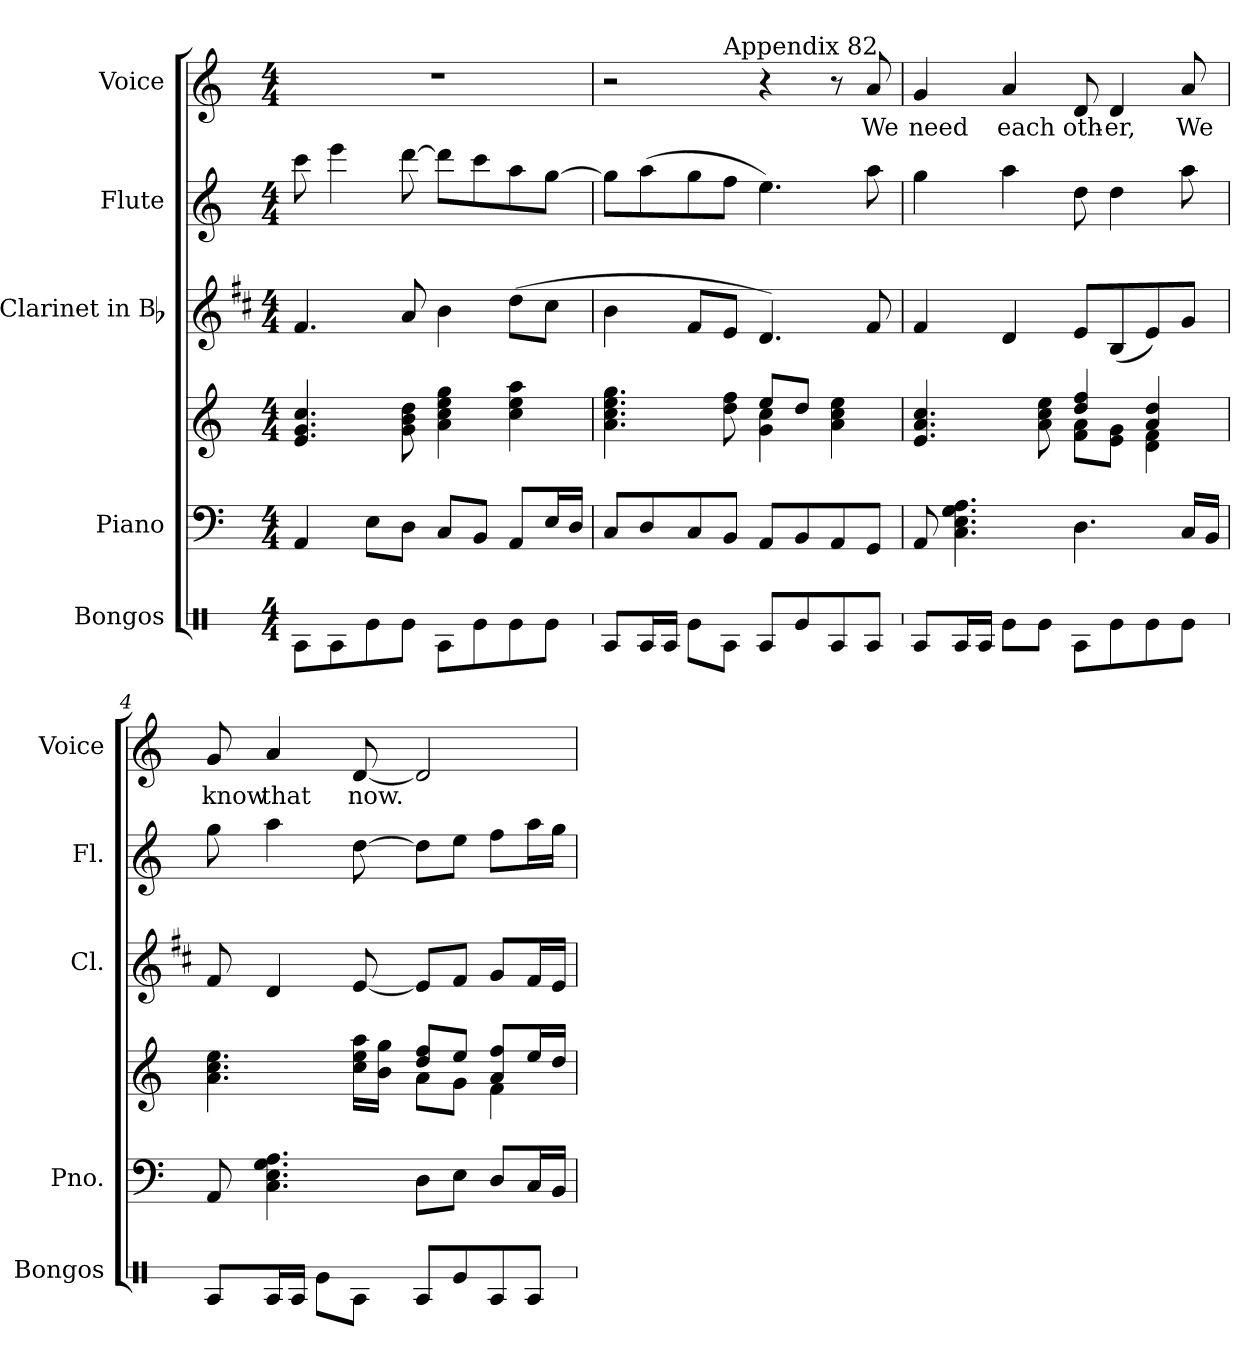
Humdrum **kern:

**kern	**kern	**kern	**kern	**kern	**kern	**text
*part5	*part4	*part4	*part3	*part2	*part1	*part1
*staff6	*staff5	*staff4	*staff3	*staff2	*staff1	*staff1
*I"Bongos	*I"Piano	*	*I"Clarinet in Bb	*I"Flute	*I"Voice	*
*I'Bongos	*I'Pno.	*	*I'Cl.	*I'Fl.	*I'Voice	*
!!LO:PB:g=z
*stria2	*	*	*	*	*	*
*clefX	*clefF4	*clefG2	*clefG2	*clefG2	*clefG2	*
*	*	*	*ITrd1c2	*	*	*
*k[]	*k[]	*k[]	*k[]	*k[]	*k[]	*
*C:	*C:	*C:	*C:	*C:	*C:	*
*M4/4	*M4/4	*M4/4	*M4/4	*M4/4	*M4/4	*
*MM120	*MM120	*MM120	*MM120	*MM120	*MM120	*
=1	=1	=1	=1	=1	=1	=1
8RAi\L	4AAi/	4.ei/ 4.gi 4.cci	4.ei/	8ccci\	1r	.
8RAi\	.	.	.	4eeei\	.	.
8Rei\	8Ei\L	.	.	.	.	.
8Rei\J	8Di\J	8gi\ 8bi 8ddi	8gi/	[8dddi\	.	.
8RAi\L	8Ci/L	4ai\ 4cci 4eei 4ggi	4ai\	8dddi\L]	.	.
8Rei\	8BBi/J	.	.	8ccci\	.	.
8Rei\	8AAi/L	4cci\ 4eei 4aai	(8cci\L	8aai\	.	.
8Rei\J	16Ei/L	.	8bi\J	[8ggi\J	.	.
.	16Di/JJ	.	.	.	.	.
=2	=2	=2	=2	=2	=2	=2
*	*	*^	*	*	*^	*
8RAi/L	8Ci/L	4.ai\ 4.cci 4.eei 4.ggi	2ryy	4ai\	8ggi\L]	2r	4.ryy	.
16RAi/L	8Di/	.	.	.	(8aai\	.	.	.
16RAi/JJ	.	.	.	.	.	.	.	.
8Rei\L	8Ci/	.	.	8ei/L	8ggi\	.	.	.
!	!	!	!	!	!	!	!LO:TX:a:t=Appendix 82	!
8RAi\J	8BBi/J	8ddi\ 8ffi	.	8di/J	8ffi\J	.	2ryy	.
8RAi/L	8AAi/L	8eei/L	4gi\ 4cci	4.ci/)	4.eei\)	4r	.	.
8Rei/	8BBi/	8ddi/J	.	.	.	.	.	.
8RAi/	8AAi/	4ai\ 4cci 4eei	4ryy	.	.	8r	.	.
!	!	!	!	!	!	!	!	!LO:LY:b:color=#000000
8RAi/J	8GGi/J	.	.	8ei/	8aai\	8ai/	8ryy	We
*	*	*	*	*	*	*v	*v	*
=3	=3	=3	=3	=3	=3	=3	=3
*	*	*	*	*	*	*^	*
!	!	!	!	!	!	!	!	!LO:LY:b:color=#000000
*	*	*	*	*	*	*v	*v	*
8RAi/L	8AAi/	4.ei/ 4.ai 4.cci	2ryy	4ei/	4ggi\	4gi/	need
16RAi/L	4.Ci\ 4.Ei 4.Gi 4.Ai	.	.	.	.	.	.
16RAi/JJ	.	.	.	.	.	.	.
!	!	!	!	!	!	!	!LO:LY:b:color=#000000
8Rei\L	.	.	.	4ci/	4aai\	4ai/	each
8Rei\J	.	8ai\ 8cci 8eei	.	.	.	.	.
!	!	!	!	!	!	!	!LO:LY:b:color=#000000
8RAi\L	4.Di\	4ddi/ 4ffi	8fi\ 8aiL	8di/L	8ddi\	8di/	oth-
!	!	!	!	!	!	!	!LO:LY:b:color=#000000
8Rei\	.	.	8ei\ 8giJ	(8Ai/	4ddi\	4di/	-er,
8Rei\	.	4ai/ 4ddi	4di\ 4fi	8di/)	.	.	.
!	!	!	!	!	!	!	!LO:LY:b:color=#000000
8Rei\J	16Ci/LL	.	.	8fi/J	8aai\	8ai/	We
.	16BBi/JJ	.	.	.	.	.	.
=4	=4	=4	=4	=4	=4	=4	=4
!	!	!	!	!	!	!	!LO:LY:b:color=#000000
8RAi/L	8AAi/	4.ai\ 4.cci 4.eei	2ryy	8ei/	8ggi\	8gi/	know
!	!	!	!	!	!	!	!LO:LY:b:color=#000000
16RAi/L	4.Ci\ 4.Ei 4.Gi 4.Ai	.	.	4ci/	4aai\	4ai/	that
16RAi/JJ	.	.	.	.	.	.	.
8Rei\L	.	.	.	.	.	.	.
!	!	!	!	!	!	!	!LO:LY:b:color=#000000
8RAi\J	.	16cci\ 16eei 16aaiLL	.	[8di/	[8ddi\	[8di/	now.
.	.	16bi\ 16ggiJJ	.	.	.	.	.
8RAi/L	8Di\L	8ddi/ 8ffiL	8ai\L	8di/L]	8ddi\L]	2di/]	.
8Rei/	8Ei\J	8eei/J	8gi\J	8ei/J	8eei\J	.	.
8RAi/	8Di/L	8ai/ 8ffiL	4fi\	8fi/L	8ffi\L	.	.
8RAi/J	16Ci/L	16eei/L	.	16ei/L	16aai\L	.	.
.	16BBi/JJ	16ddi/JJ	.	16di/JJ	16ggi\JJ	.	.
*	*	*v	*v	*	*	*	*
=	=	=	=	=	=	=
*-	*-	*-	*-	*-	*-	*-
